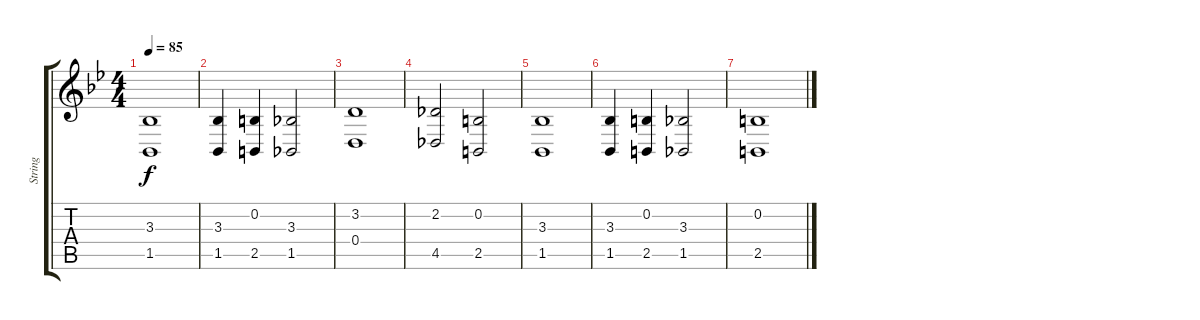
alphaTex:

\track ("String" "String") {instrument stringensemble2}
\staff {score tabs}
\tuning (E4 B3 G3 D3 A2 E2) {hide}
\ts (4 4)
\tempo 85
\clef g2
\ks gminor
(3.3 1.5).1{dy f} |
(3.3 1.5).4 (0.2 2.5).4 (3.3 1.5).2 |
(3.2 0.4).1 |
(2.2 4.5).2 (0.2 2.5).2 |
(3.3 1.5).1 |
(3.3 1.5).4 (0.2 2.5).4 (3.3 1.5).2 |
(0.2 2.5).1
